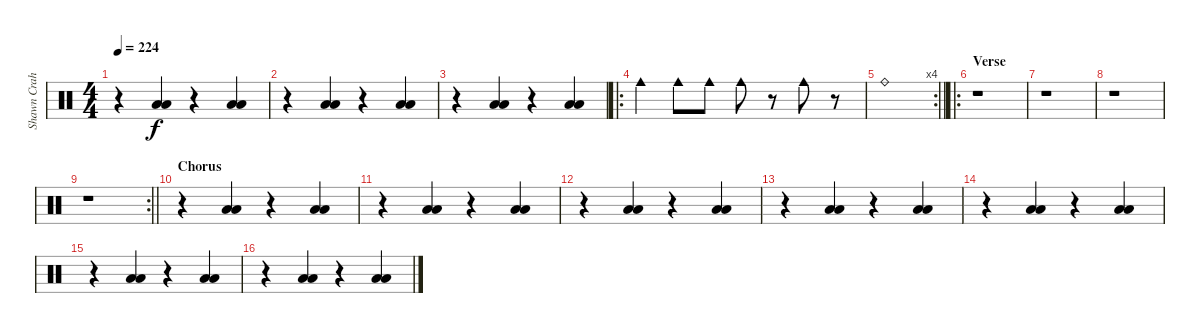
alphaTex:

\track ("Shawn Crahan" "Shawn Crah") {instrument percussion}
\staff {score}
\articulation defaults
\ts (4 4)
\tempo 224
\clef neutral
\ks c
r.4{dy f} ("Low Floor Tom (hit)" "Low Floor Tom (hit)").4 r.4 ("Low Floor Tom (hit)" "Low Floor Tom (hit)").4 |
r.4 ("Low Floor Tom (hit)" "Low Floor Tom (hit)").4 r.4 ("Low Floor Tom (hit)" "Low Floor Tom (hit)").4 |
r.4 ("Low Floor Tom (hit)" "Low Floor Tom (hit)").4 r.4 ("Low Floor Tom (hit)" "Low Floor Tom (hit)").4 |
\ro "Cowbell medium (hit)".4 "Cowbell medium (hit)".8 "Cowbell medium (hit)".8 "Cowbell medium (hit)".8
r.8 "Cowbell medium (hit)".8 r.8 |
\rc 4
\barLineRight lightlight "Ride (bell)".1
|
\ro
\section ("" "Verse")
r.1 |
r.1 |
r.1 |
\rc 2
\barLineRight lightlight
r.1 |
\section ("" "Chorus")
r.4 ("Low Floor Tom (hit)" "Low Floor Tom (hit)").4 r.4 ("Low Floor Tom (hit)" "Low Floor Tom (hit)").4 |
r.4 ("Low Floor Tom (hit)" "Low Floor Tom (hit)").4 r.4 ("Low Floor Tom (hit)" "Low Floor Tom (hit)").4 |
r.4 ("Low Floor Tom (hit)" "Low Floor Tom (hit)").4 r.4 ("Low Floor Tom (hit)" "Low Floor Tom (hit)").4 |
r.4 ("Low Floor Tom (hit)" "Low Floor Tom (hit)").4 r.4 ("Low Floor Tom (hit)" "Low Floor Tom (hit)").4 |
r.4 ("Low Floor Tom (hit)" "Low Floor Tom (hit)").4 r.4 ("Low Floor Tom (hit)" "Low Floor Tom (hit)").4 |
r.4 ("Low Floor Tom (hit)" "Low Floor Tom (hit)").4 r.4 ("Low Floor Tom (hit)" "Low Floor Tom (hit)").4 |
r.4 ("Low Floor Tom (hit)" "Low Floor Tom (hit)").4 r.4 ("Low Floor Tom (hit)" "Low Floor Tom (hit)").4
